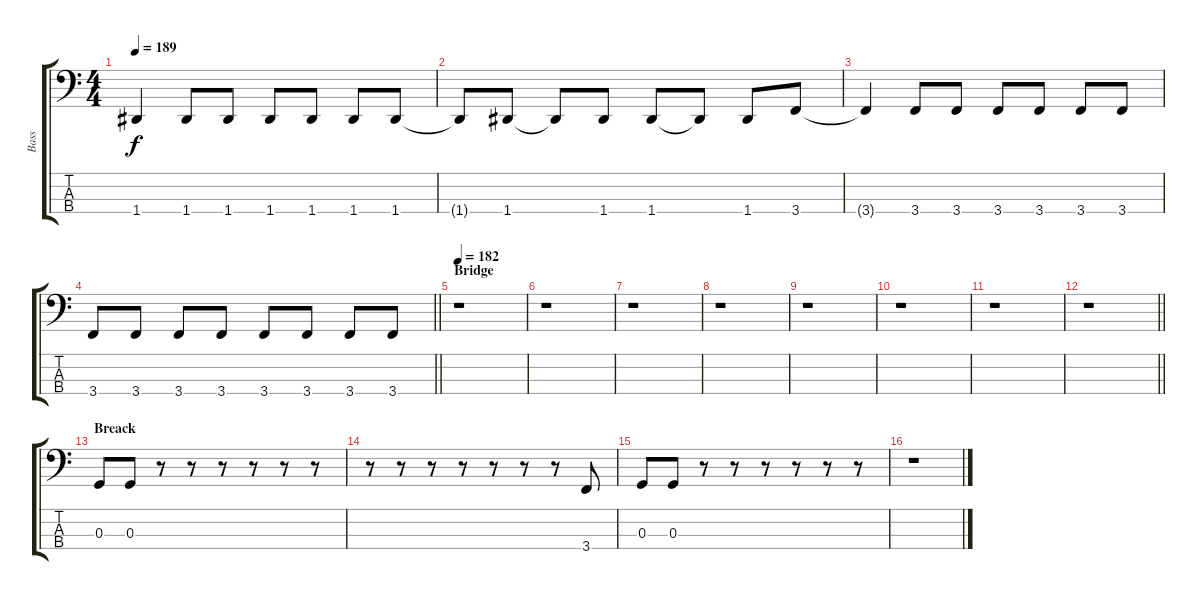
\track ("Bass" "Bass") {instrument electricbasspick}
\staff {score tabs}
\tuning (F2 C2 G1 D1) {hide}
\ts (4 4)
\tempo 189
\clef f4
\ks c
1.4{t}.4{dy f} 1.4.8 1.4.8 1.4.8 1.4.8 1.4.8 1.4.8 |
1.4{t}.8 1.4.8 1.4{t}.8 1.4.8 1.4.8 1.4{t}.8 1.4.8 3.4.8 |
3.4{t}.4 3.4.8 3.4.8 3.4.8 3.4.8 3.4.8 3.4.8 |
\barLineRight lightlight
3.4.8 3.4.8 3.4.8 3.4.8 3.4.8 3.4.8 3.4.8 3.4.8 |
\section ("" "Bridge")
\tempo 182
r.1 |
r.1 |
r.1 |
r.1 |
r.1 |
r.1 |
r.1 |
\barLineRight lightlight
r.1 |
\section ("" "Breack")
0.3.8 0.3.8 r.8 r.8 r.8 r.8 r.8 r.8 |
r.8 r.8 r.8 r.8 r.8 r.8 r.8 3.4.8 |
0.3.8 0.3.8 r.8 r.8 r.8 r.8 r.8 r.8 |
r.1
